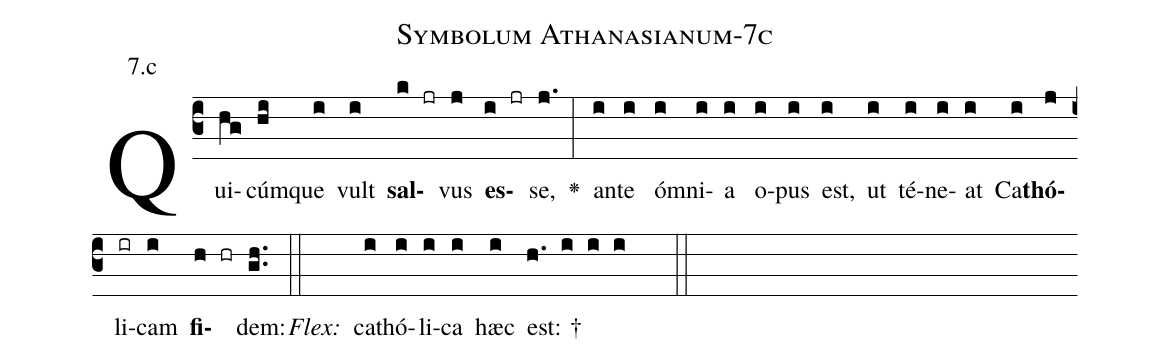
name: Symbolum Athanasianum-7c;
annotation: 7.c;
%%
(c3)Qui(hg)cúm(hi)que(i) vult(i) <b>sal</b>(k jr)vus(j) <b>es</b>(i jr)se,(j.) <v>\greheightstar</v>(:) an(i)te(i) óm(i)ni(i)a(i) o(i)pus(i) est,(i) ut(i) té(i)ne(i)at(i) Ca(i)<b>thó</b>(j)li(ir)cam(i) <b>fi</b>(h hr)dem:(gh..) (::)
<i>Flex:</i>()  ca(i)thó(i)li(i)ca(i) hæc(i) est: †(h. i i i  ::)

%E(i) u(i) o(j) u(i) a(h) e.(gh..) (::)
